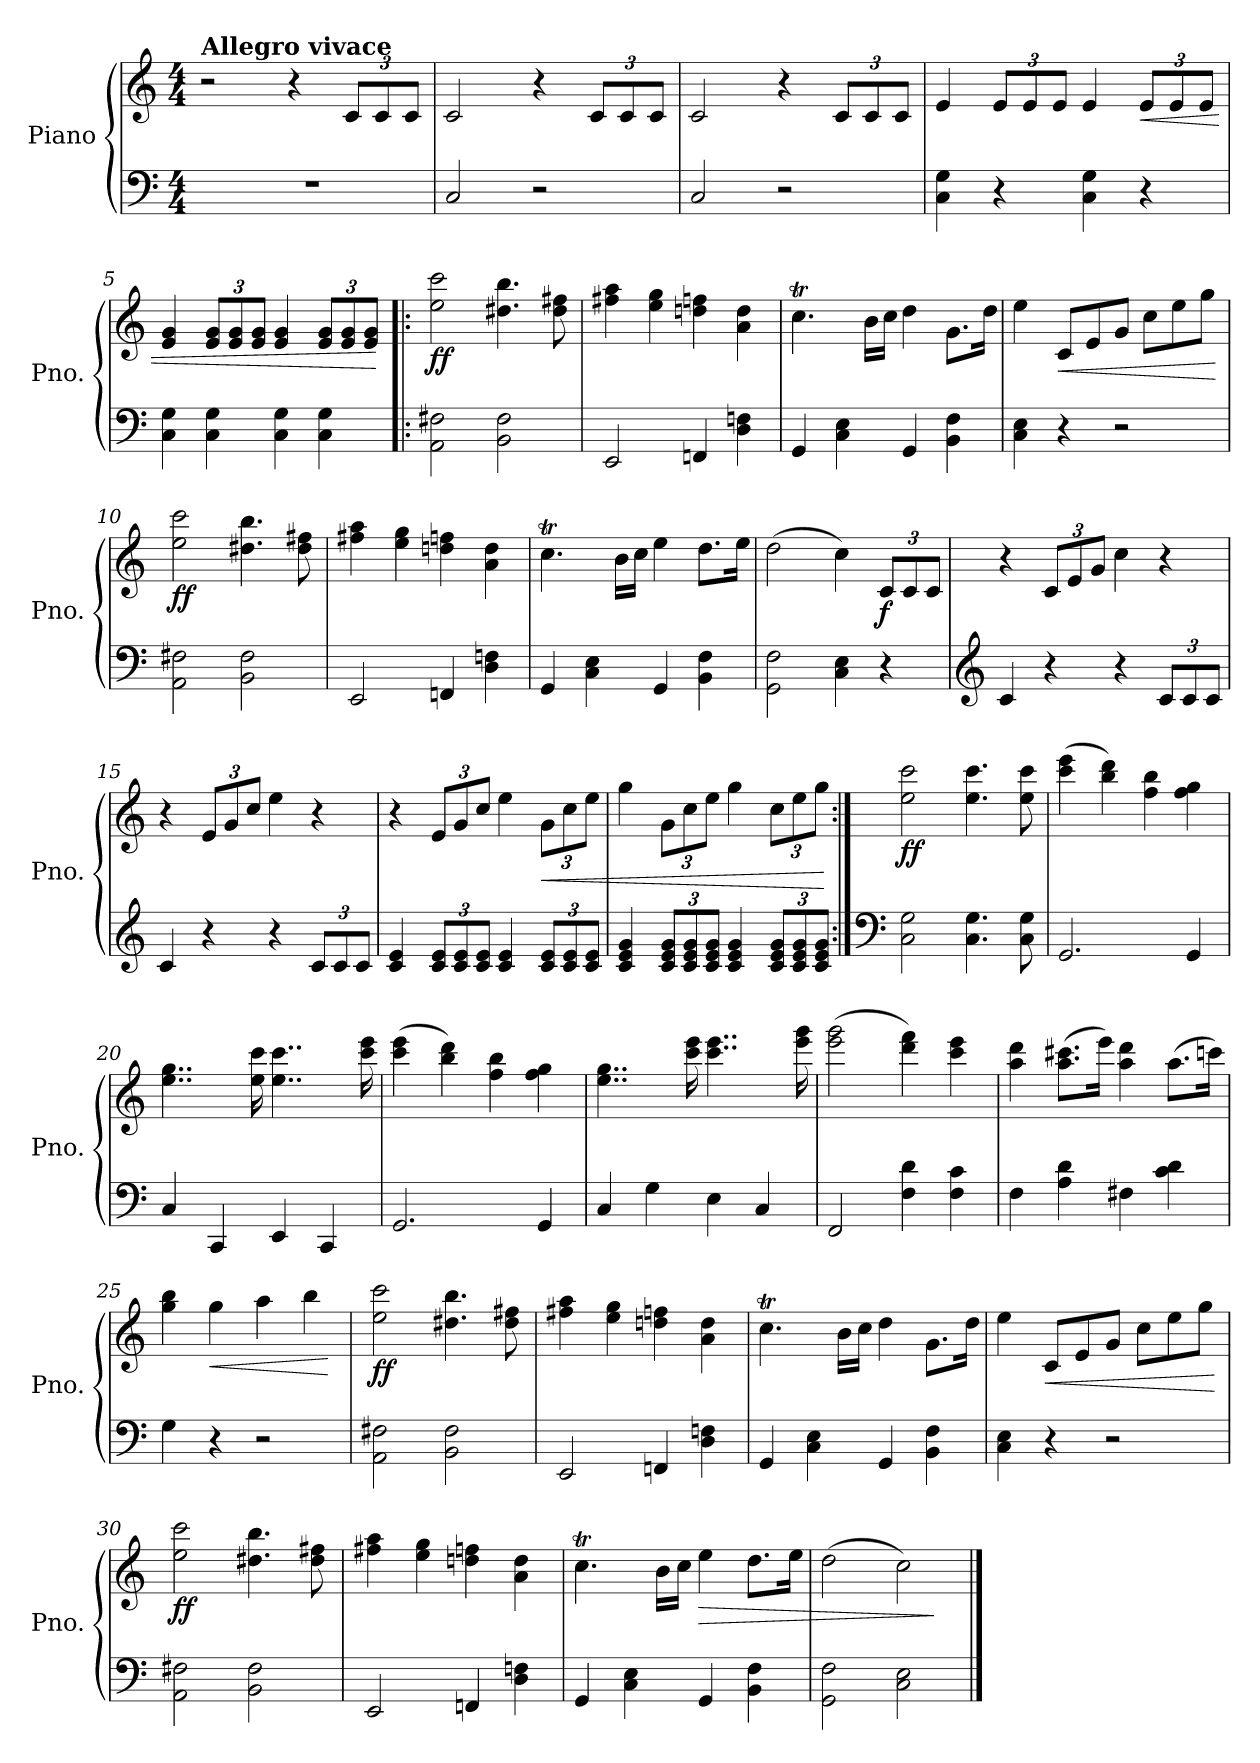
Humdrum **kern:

**kern	**kern	**dynam
*part1	*part1	*part1
*staff2	*staff1	*staff1/2
*I"Piano	*	*
*I'Pno.	*	*
*clefF4	*clefG2	*
*k[]	*k[]	*
*M4/4	*M4/4	*
*MM162	*MM162	*
=1	=1	=1
!	!LO:TX:a:B:t=Allegro vivace	!
1r	2r	.
.	4r	.
*	*Xbrackettup	*
.	12c/L	.
.	12c/	.
.	12c/J	.
=2	=2	=2
2C/	2c/	.
2r	4r	.
.	12c/L	.
.	12c/	.
.	12c/J	.
=3	=3	=3
2C/	2c/	.
2r	4r	.
.	12c/L	.
.	12c/	.
.	12c/J	.
=4	=4	=4
4C\ 4G\	4e/	.
4r	12e/L	.
.	12e/	.
.	12e/J	.
4C\ 4G\	4e/	.
!	!	!LO:HP:b
4r	12e/L	<
.	12e/	.
.	12e/J	.
=5	=5	=5
4C\ 4G\	4e/ 4g/	.
4C\ 4G\	12e/ 12g/L	.
.	12e/ 12g/	.
.	12e/ 12g/J	.
4C\ 4G\	4e/ 4g/	.
4C\ 4G\	12e/ 12g/L	.
.	12e/ 12g/	.
.	12e/ 12g/J	.
.	.	[
!!LO:LB:g=z
=6!|:	=6!|:	=6!|:
!	!	!LO:DY:b
2AA\ 2F#X\	2ee\ 2ccc\	ff
2BB\ 2F#\	4.dd#X\ 4.bb\	.
.	8dd#\ 8ff#X\	.
=7	=7	=7
2EE/	4ff#X\ 4aa\	.
.	4ee\ 4gg\	.
4FFn/	4ddn\ 4ffn\	.
4D\ 4Fn\	4a\ 4dd\	.
=8	=8	=8
4GG/	4.ccT\	.
4C\ 4E\	.	.
.	16b\LL	.
.	16cc\JJ	.
4GG/	4dd\	.
4BB\ 4F\	8.g\L	.
.	16dd\Jk	.
=9	=9	=9
4C\ 4E\	4ee\	.
!	!	!LO:HP:b
4r	8c/L	<
.	8e/	.
2r	8g/J	.
.	8cc\L	.
.	8ee\	.
.	8gg\J	.
.	.	[
!!LO:LB:g=z
=10	=10	=10
!	!	!LO:DY:b
2AA\ 2F#X\	2ee\ 2ccc\	ff
2BB\ 2F#\	4.dd#X\ 4.bb\	.
.	8dd#\ 8ff#X\	.
=11	=11	=11
2EE/	4ff#X\ 4aa\	.
.	4ee\ 4gg\	.
4FFn/	4ddn\ 4ffn\	.
4D\ 4Fn\	4a\ 4dd\	.
=12	=12	=12
4GG/	4.ccT\	.
4C\ 4E\	.	.
.	16b\LL	.
.	16cc\JJ	.
4GG/	4ee\	.
4BB\ 4F\	8.dd\L	.
.	16ee\Jk	.
=13	=13	=13
2GG\ 2F\	(>2dd\	.
4C\ 4E\	4cc\)	.
!	!	!LO:DY:b
4r	12c/L	f
.	12c/	.
.	12c/J	.
!!LO:LB:g=z
=14	=14	=14
*clefG2	*	*
4c/	4r	.
4r	12c/L	.
.	12e/	.
.	12g/J	.
4r	4cc\	.
*Xbrackettup	*	*
12c/L	4r	.
12c/	.	.
12c/J	.	.
=15	=15	=15
4c/	4r	.
4r	12e/L	.
.	12g/	.
.	12cc/J	.
4r	4ee\	.
12c/L	4r	.
12c/	.	.
12c/J	.	.
=16	=16	=16
4c/ 4e/	4r	.
12c/ 12e/L	12e/L	.
12c/ 12e/	12g/	.
12c/ 12e/J	12cc/J	.
4c/ 4e/	4ee\	.
!	!	!LO:HP:b
12c/ 12e/L	12g\L	<
12c/ 12e/	12cc\	.
12c/ 12e/J	12ee\J	.
=17	=17	=17
4c/ 4e/ 4g/	4gg\	.
12c/ 12e/ 12g/L	12g\L	.
12c/ 12e/ 12g/	12cc\	.
12c/ 12e/ 12g/J	12ee\J	.
4c/ 4e/ 4g/	4gg\	.
12c/ 12e/ 12g/L	12cc\L	.
12c/ 12e/ 12g/	12ee\	.
12c/ 12e/ 12g/J	12gg\J	.
.	.	[
=18:|!	=18:|!	=18:|!
*clefF4	*	*
!	!	!LO:DY:b
2C\ 2G\	2ee\ 2ccc\	ff
4.C\ 4.G\	4.ee\ 4.ccc\	.
8C\ 8G\	8ee\ 8ccc\	.
!!LO:LB:g=z
=19	=19	=19
2.GG/	(>4ccc\ 4eee\	.
.	4bb\ 4ddd\)	.
.	4ff\ 4bb\	.
4GG/	4ff\ 4gg\	.
=20	=20	=20
4C/	4..ee\ 4..gg\	.
4CC/	.	.
.	16ee\ 16ccc\	.
4EE/	4..ee\ 4..ccc\	.
4CC/	.	.
.	16ccc\ 16eee\	.
=21	=21	=21
2.GG/	(>4ccc\ 4eee\	.
.	4bb\ 4ddd\)	.
.	4ff\ 4bb\	.
4GG/	4ff\ 4gg\	.
=22	=22	=22
4C/	4..ee\ 4..gg\	.
4G\	.	.
.	16ccc\ 16eee\	.
4E\	4..ccc\ 4..eee\	.
4C/	.	.
.	16eee\ 16ggg\	.
=23	=23	=23
2FF/	(>2eee\ 2ggg\	.
4F\ 4d\	4ddd\ 4fff\)	.
4F\ 4c\	4ccc\ 4eee\	.
=24	=24	=24
4F\	4aa\ 4ddd\	.
4A\ 4d\	(>8.aa\ 8.ccc#X\L	.
.	16eee\Jk)	.
4F#X\	4aa\ 4ddd\	.
4c\ 4d\	(>8.aa\L	.
.	16cccn\Jk)	.
=25	=25	=25
4G\	4gg\ 4bb\	.
!	!	!LO:HP:b
4r	4gg\	<
2r	4aa\	.
.	4bb\	.
.	.	[
!!LO:LB:g=z
=26	=26	=26
!	!	!LO:DY:b
2AA\ 2F#X\	2ee\ 2ccc\	ff
2BB\ 2F#\	4.dd#X\ 4.bb\	.
.	8dd#\ 8ff#X\	.
=27	=27	=27
2EE/	4ff#X\ 4aa\	.
.	4ee\ 4gg\	.
4FFn/	4ddn\ 4ffn\	.
4D\ 4Fn\	4a\ 4dd\	.
=28	=28	=28
4GG/	4.ccT\	.
4C\ 4E\	.	.
.	16b\LL	.
.	16cc\JJ	.
4GG/	4dd\	.
4BB\ 4F\	8.g\L	.
.	16dd\Jk	.
=29	=29	=29
4C\ 4E\	4ee\	.
!	!	!LO:HP:b
4r	8c/L	<
.	8e/	.
2r	8g/J	.
.	8cc\L	.
.	8ee\	.
.	8gg\J	.
.	.	[
!!LO:LB:g=z
=30	=30	=30
!	!	!LO:DY:b
2AA\ 2F#X\	2ee\ 2ccc\	ff
2BB\ 2F#\	4.dd#X\ 4.bb\	.
.	8dd#\ 8ff#X\	.
=31	=31	=31
2EE/	4ff#X\ 4aa\	.
.	4ee\ 4gg\	.
4FFn/	4ddn\ 4ffn\	.
4D\ 4Fn\	4a\ 4dd\	.
=32	=32	=32
4GG/	4.ccT\	.
4C\ 4E\	.	.
.	16b\LL	.
.	16cc\JJ	.
!	!	!LO:HP:b
4GG/	4ee\	>
4BB\ 4F\	8.dd\L	.
.	16ee\Jk	.
=33	=33	=33
2GG\ 2F\	(>2dd\	.
2C\ 2E\	2cc\)	.
.	.	]
==	==	==
*-	*-	*-
